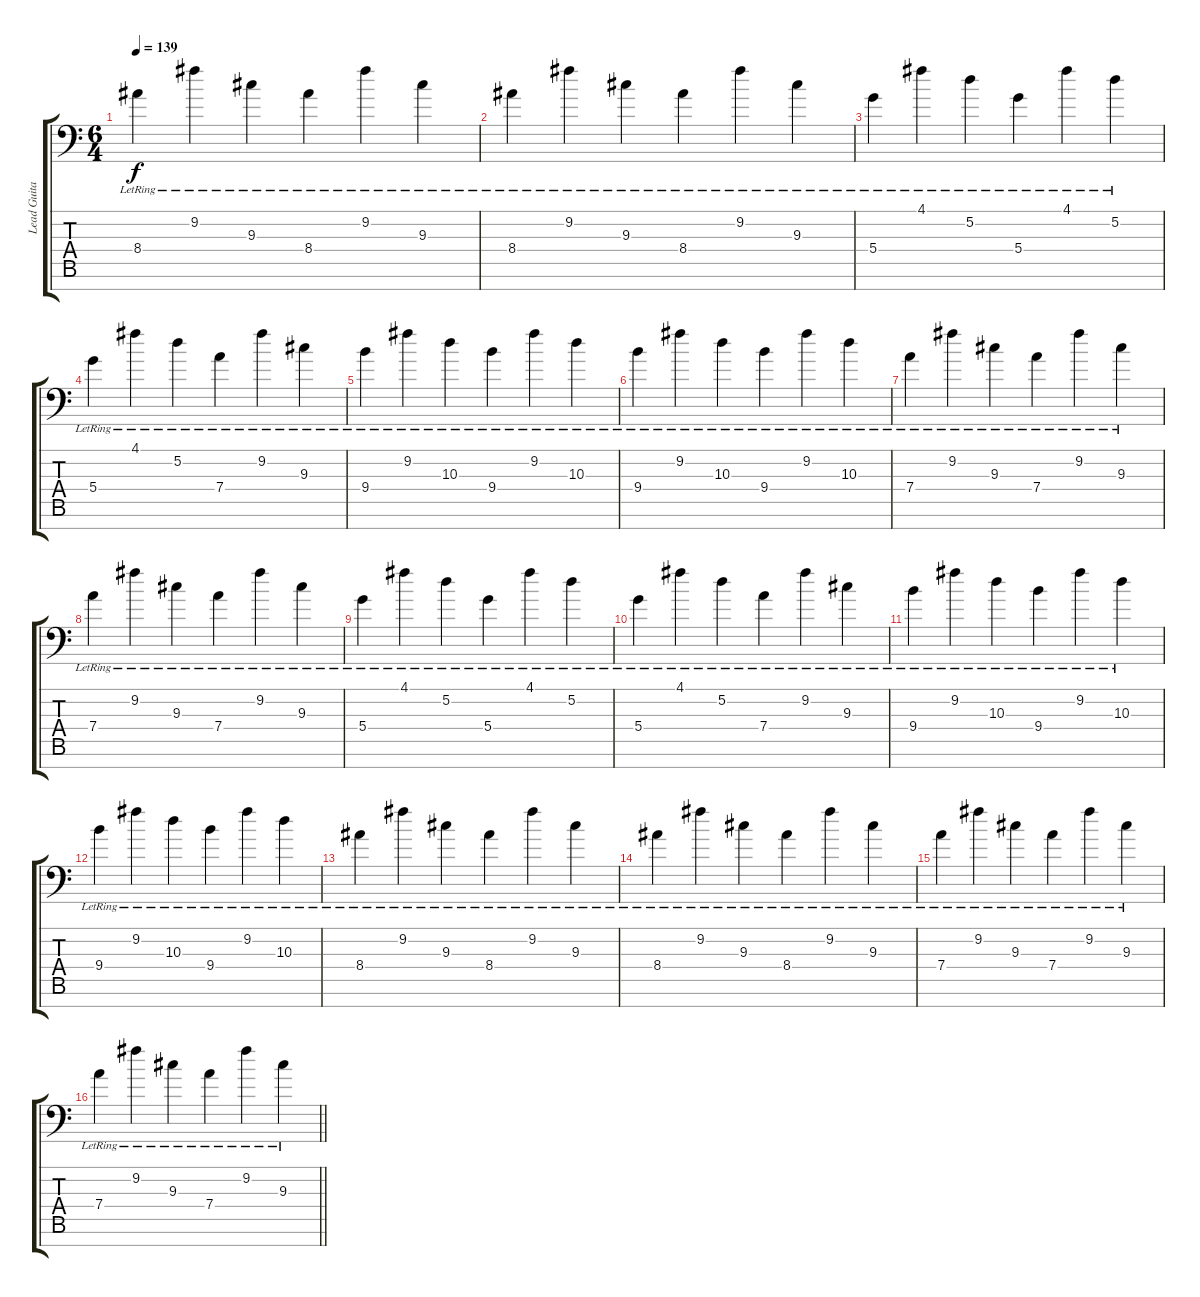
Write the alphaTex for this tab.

\track ("Lead Guitar #2" "Lead Guita") {instrument distortionguitar}
\staff {score tabs}
\tuning (D4 A3 E3 D3 A2 E2 A1) {hide}
\ts (6 4)
\tempo 139
\clef f4
\ks c
8.4{lr}.4{dy f} 9.2{lr}.4 9.3{lr}.4 8.4{lr}.4 9.2{lr}.4 9.3{lr}.4 |
8.4{lr}.4 9.2{lr}.4 9.3{lr}.4 8.4{lr}.4 9.2{lr}.4 9.3{lr}.4 |
5.4{lr}.4 4.1{lr}.4 5.2{lr}.4 5.4{lr}.4 4.1{lr}.4 5.2{lr}.4 |
5.4{lr}.4 4.1{lr}.4 5.2{lr}.4 7.4{lr}.4 9.2{lr}.4 9.3{lr}.4 |
9.4{lr}.4 9.2{lr}.4 10.3{lr}.4 9.4{lr}.4 9.2{lr}.4 10.3{lr}.4 |
9.4{lr}.4 9.2{lr}.4 10.3{lr}.4 9.4{lr}.4 9.2{lr}.4 10.3{lr}.4 |
7.4{lr}.4 9.2{lr}.4 9.3{lr}.4 7.4{lr}.4 9.2{lr}.4 9.3{lr}.4 |
7.4{lr}.4 9.2{lr}.4 9.3{lr}.4 7.4{lr}.4 9.2{lr}.4 9.3{lr}.4 |
5.4{lr}.4 4.1{lr}.4 5.2{lr}.4 5.4{lr}.4 4.1{lr}.4 5.2{lr}.4 |
5.4{lr}.4 4.1{lr}.4 5.2{lr}.4 7.4{lr}.4 9.2{lr}.4 9.3{lr}.4 |
9.4{lr}.4 9.2{lr}.4 10.3{lr}.4 9.4{lr}.4 9.2{lr}.4 10.3{lr}.4 |
9.4{lr}.4 9.2{lr}.4 10.3{lr}.4 9.4{lr}.4 9.2{lr}.4 10.3{lr}.4 |
8.4{lr}.4 9.2{lr}.4 9.3{lr}.4 8.4{lr}.4 9.2{lr}.4 9.3{lr}.4 |
8.4{lr}.4 9.2{lr}.4 9.3{lr}.4 8.4{lr}.4 9.2{lr}.4 9.3{lr}.4 |
7.4{lr}.4 9.2{lr}.4 9.3{lr}.4 7.4{lr}.4 9.2{lr}.4 9.3{lr}.4 |
\barLineRight lightlight
7.4{lr}.4 9.2{lr}.4 9.3{lr}.4 7.4{lr}.4 9.2{lr}.4 9.3{lr}.4
